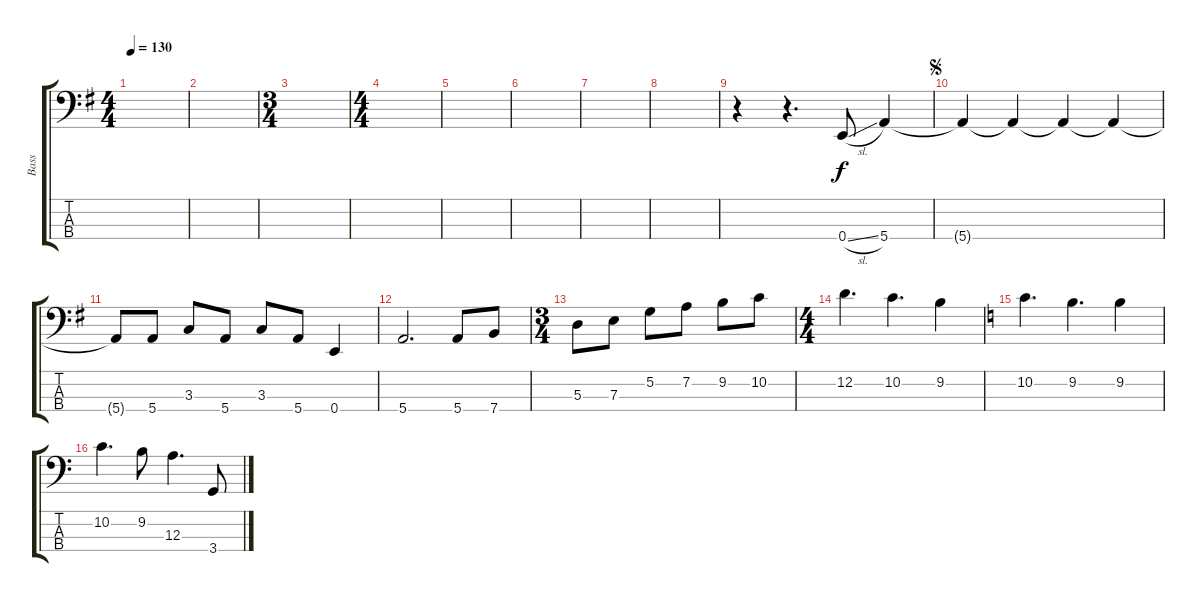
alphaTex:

\track ("Bass" "Bass") {instrument electricbassfinger}
\staff {score tabs}
\tuning (G2 D2 A1 E1) {hide}
\ts (4 4)
\tempo 130
\clef f4
\ks g
|
|
\ts (3 4)
|
\ts (4 4)
|
|
|
|
|
r.4 r.4{d} 0.4{sl}.8 5.4.4 |
\jump segno
5.4{t}.4 5.4{t}.4 5.4{t}.4 5.4{t}.4 |
5.4{t}.8 5.4.8 3.3.8 5.4.8 3.3.8 5.4.8 0.4.4 |
5.4.2{d} 5.4.8 7.4.8 |
\ts (3 4)
5.3.8 7.3.8 5.2.8 7.2.8 9.2.8 10.2.8 |
\ts (4 4)
12.2.4{d} 10.2.4{d} 9.2.4 |
\ks c
10.2.4{d} 9.2.4{d} 9.2.4 |
10.2.4{d} 9.2.8 12.3.4{d} 3.4.8
